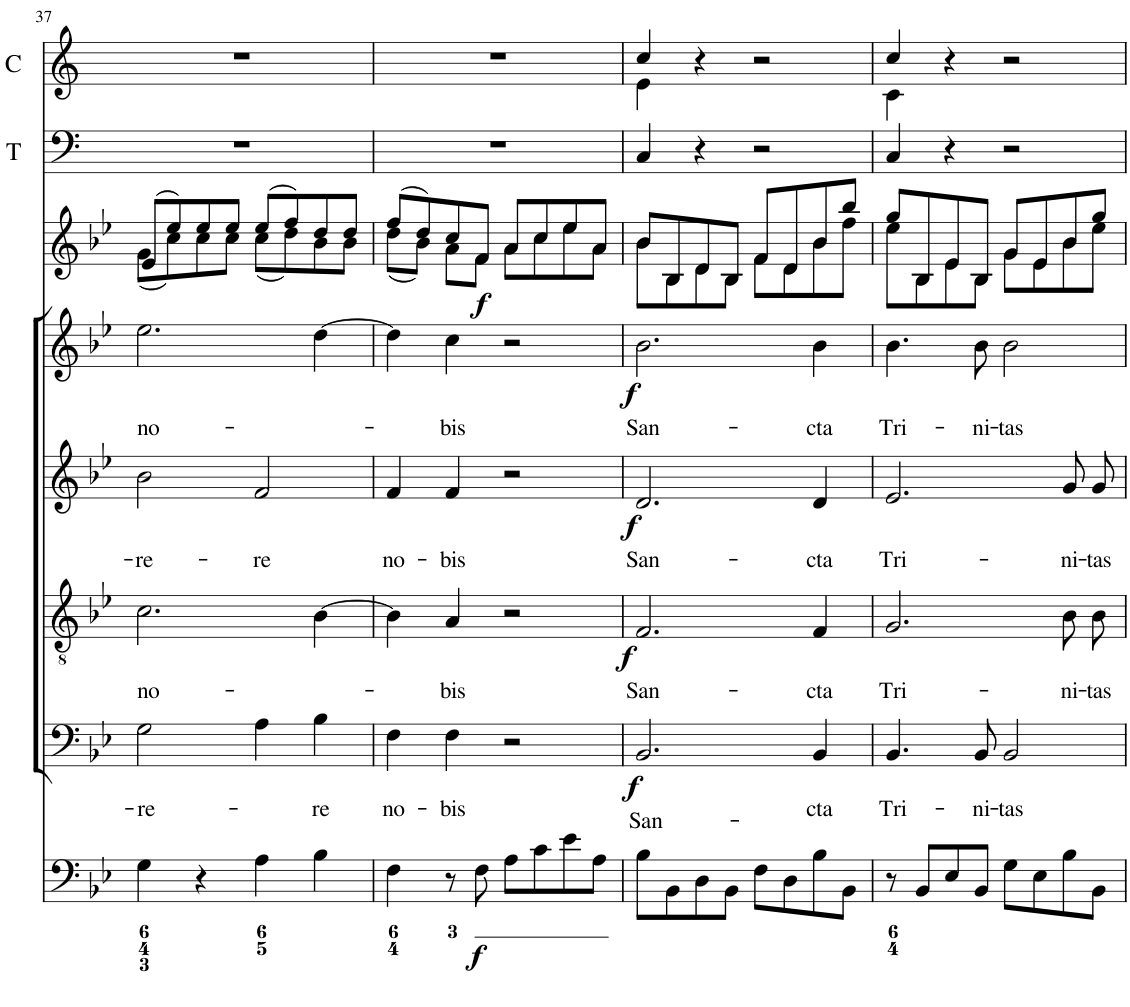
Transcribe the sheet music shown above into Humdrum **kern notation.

**kern	**dynam	**kern	**text	**dynam	**kern	**text	**dynam	**kern	**text	**dynam	**kern	**text	**dynam	**kern	**dynam	**kern	**dynam	**kern	**dynam	**kern	**kern
*part10	*part10	*part9	*part9	*part9	*part8	*part8	*part8	*part7	*part7	*part7	*part6	*part6	*part6	*part5	*part5	*part4	*part4	*part3	*part3	*part2	*part1
*staff10	*staff10	*staff9	*staff9	*staff9	*staff8	*staff8	*staff8	*staff7	*staff7	*staff7	*staff6	*staff6	*staff6	*staff5	*staff5	*staff4	*staff4	*staff3	*staff3	*staff2	*staff1
*I"Organ	*	*I"Voice	*	*	*I"Tenor	*	*	*I"Alto	*	*	*I"Voice	*	*	*I"Violin	*	*I"Violin	*	*I"2 Violini	*	*I"Timpani	*I"Clarini in B[b]
*	*	*	*	*	*	*	*	*	*	*	*	*	*	*I'Vln	*	*I'Vln	*	*I'Vln	*	*I'T	*I'C
!!LO:PB:g=z
*clefF4	*	*clefF4	*	*	*clefGv2	*	*	*clefG2	*	*	*clefG2	*	*	*clefG2	*	*clefG2	*	*clefG2	*	*clefF4	*clefG2
*	*	*	*	*	*	*	*	*	*	*	*	*	*	*	*	*	*	*	*	*Trd1c2	*Trd1c2
*k[b-e-]	*	*k[b-e-]	*	*	*k[b-e-]	*	*	*k[b-e-]	*	*	*k[b-e-]	*	*	*k[b-e-]	*	*k[b-e-]	*	*k[b-e-]	*	*k[]	*k[]
*M4/4	*	*M4/4	*	*	*M4/4	*	*	*M4/4	*	*	*M4/4	*	*	*M4/4	*	*M4/4	*	*M4/4	*	*M4/4	*M4/4
*met(c)	*	*met(c)	*	*	*met(c)	*	*	*met(c)	*	*	*met(c)	*	*	*met(c)	*	*met(c)	*	*met(c)	*	*met(c)	*met(c)
=37	=37	=37	=37	=37	=37	=37	=37	=37	=37	=37	=37	=37	=37	=37	=37	=37	=37	=37	=37	=37	=37
!	!	!	!LO:LY:b	!	!	!LO:LY:b	!	!	!LO:LY:b	!	!	!LO:LY:b	!	!	!	!	!	!	!	!	!
*	*	*	*	*	*	*	*	*	*	*	*	*	*	*	*	*	*	*^	*	*	*
4G\	.	2G\	-re-	.	2.c\	no-	.	2b-\	-re-	.	2.ee-\	no-	.	(8g/L	.	(8e-/L	.	(8e-/L	(8g\L	.	1r	1r
.	.	.	.	.	.	.	.	.	.	.	.	.	.	8cc/J)	.	8ee-/J)	.	8ee-/)	8cc\)	.	.	.
4r	.	.	.	.	.	.	.	.	.	.	.	.	.	8cc\L	.	8ee-\L	.	8ee-/	8cc\	.	.	.
.	.	.	.	.	.	.	.	.	.	.	.	.	.	8cc\J	.	8ee-\J	.	8ee-/J	8cc\J	.	.	.
!	!	!	!	!	!	!	!	!	!LO:LY:b	!	!	!	!	!	!	!	!	!	!	!	!	!
4A\	.	4A\	.	.	.	.	.	2f/	-re	.	.	.	.	(8cc\L	.	(8ee-\L	.	(8ee-/L	(8cc\L	.	.	.
.	.	.	.	.	.	.	.	.	.	.	.	.	.	8dd\J)	.	8ff\J)	.	8ff/)	8dd\)	.	.	.
!	!	!	!LO:LY:b	!	!	!	!	!	!	!	!	!	!	!	!	!	!	!	!	!	!	!
4B-\	.	4B-\	-re	.	[4B-\	.	.	.	.	.	[4dd\	.	.	8b-\L	.	8dd\L	.	8dd/	8b-\	.	.	.
.	.	.	.	.	.	.	.	.	.	.	.	.	.	8b-\J	.	8dd\J	.	8dd/J	8b-\J	.	.	.
=38	=38	=38	=38	=38	=38	=38	=38	=38	=38	=38	=38	=38	=38	=38	=38	=38	=38	=38	=38	=38	=38	=38
!	!	!	!LO:LY:b	!	!	!	!	!	!LO:LY:b	!	!	!	!	!	!	!	!	!	!	!	!	!
4F\	.	4F\	no-	.	4B-\]	.	.	4f/	no-	.	4dd\]	.	.	(8dd\L	.	(8ff\L	.	(8ff/L	(8dd\L	.	1r	1r
.	.	.	.	.	.	.	.	.	.	.	.	.	.	8b-\J)	.	8dd\J)	.	8dd/)	8b-\J)	.	.	.
!	!	!	!LO:LY:b	!	!	!LO:LY:b	!	!	!LO:LY:b	!	!	!LO:LY:b	!	!	!LO:DY:b	!	!	!	!	!	!	!
8r	.	4F\	-bis	.	4A/	-bis	.	4f/	-bis	.	4cc\	-bis	.	8a/L	f	8cc/L	.	8cc/	8a\L	.	.	.
!	!LO:DY:b	!	!	!	!	!	!	!	!	!	!	!	!	!	!	!	!LO:DY:b	!	!	!LO:DY:b	!	!
8F\	f	.	.	.	.	.	.	.	.	.	.	.	.	8f/J	.	8f/J	f	8f/J	8f\J	f	.	.
8A\L	.	2r	.	.	2r	.	.	2r	.	.	2r	.	.	8a\L	.	8a\L	.	8a/L	8a\L	.	.	.
8c\	.	.	.	.	.	.	.	.	.	.	.	.	.	8cc\J	.	8cc\J	.	8cc/	8cc\	.	.	.
8e-\	.	.	.	.	.	.	.	.	.	.	.	.	.	8ee-\L	.	8ee-\L	.	8ee-/	8ee-\	.	.	.
8A\J	.	.	.	.	.	.	.	.	.	.	.	.	.	8a\J	.	8a\J	.	8a/J	8a\J	.	.	.
=39	=39	=39	=39	=39	=39	=39	=39	=39	=39	=39	=39	=39	=39	=39	=39	=39	=39	=39	=39	=39	=39	=39
!	!	!	!LO:LY:b	!LO:DY:b	!	!LO:LY:b	!LO:DY:b	!	!LO:LY:b	!LO:DY:b	!	!LO:LY:b	!LO:DY:b	!	!	!	!	!	!	!	!	!
*	*	*	*	*	*	*	*	*	*	*	*	*	*	*	*	*	*	*	*	*	*	*^
8B-\L	.	2.BB-/	San-	f	2.F/	San-	f	2.d/	San-	f	2.b-\	San-	f	8b-/L	.	8b-/L	.	8b-/L	8b-\L	.	4C/	4cc/	4e\
8BB-\	.	.	.	.	.	.	.	.	.	.	.	.	.	8B-/J	.	8B-/J	.	8B-/	8B-\	.	.	.	.
8D\	.	.	.	.	.	.	.	.	.	.	.	.	.	8d/L	.	8d/L	.	8d/	8d\	.	4r	4r	2.ryy
8BB-\J	.	.	.	.	.	.	.	.	.	.	.	.	.	8B-/J	.	8B-/J	.	8B-/J	8B-\J	.	.	.	.
8F\L	.	.	.	.	.	.	.	.	.	.	.	.	.	8f/L	.	8f/L	.	8f/L	8f\L	.	2r	2r	.
8D\	.	.	.	.	.	.	.	.	.	.	.	.	.	8d/J	.	8d/J	.	8d/	8d\	.	.	.	.
!	!	!	!LO:LY:b	!	!	!LO:LY:b	!	!	!LO:LY:b	!	!	!LO:LY:b	!	!	!	!	!	!	!	!	!	!	!
8B-\	.	4BB-/	-cta	.	4F/	-cta	.	4d/	-cta	.	4b-\	-cta	.	8b-\L	.	8b-\L	.	8b-/	8b-\	.	.	.	.
8BB-\J	.	.	.	.	.	.	.	.	.	.	.	.	.	8ff\J	.	8bb-\J	.	8bb-/J	8ff\J	.	.	.	.
=40	=40	=40	=40	=40	=40	=40	=40	=40	=40	=40	=40	=40	=40	=40	=40	=40	=40	=40	=40	=40	=40	=40	=40
!	!	!	!LO:LY:b	!	!	!LO:LY:b	!	!	!LO:LY:b	!	!	!LO:LY:b	!	!	!	!	!	!	!	!	!	!	!
8r	.	4.BB-/	Tri-	.	2.G/	Tri-	.	2.e-/	Tri-	.	4.b-\	Tri-	.	8ee-/L	.	8gg/L	.	8gg/L	8ee-\L	.	4C/	4cc/	4c\
8BB-/L	.	.	.	.	.	.	.	.	.	.	.	.	.	8B-/J	.	8B-/J	.	8B-/	8B-\	.	.	.	.
8E-/	.	.	.	.	.	.	.	.	.	.	.	.	.	8e-/L	.	8e-/L	.	8e-/	8e-\	.	4r	4r	2.ryy
!	!	!	!LO:LY:b	!	!	!	!	!	!	!	!	!LO:LY:b	!	!	!	!	!	!	!	!	!	!	!
8BB-/J	.	8BB-/	-ni-	.	.	.	.	.	.	.	8b-\	-ni-	.	8B-/J	.	8B-/J	.	8B-/J	8B-\J	.	.	.	.
!	!	!	!LO:LY:b	!	!	!	!	!	!	!	!	!LO:LY:b	!	!	!	!	!	!	!	!	!	!	!
8G\L	.	2BB-/	-tas	.	.	.	.	.	.	.	2b-\	-tas	.	8g/L	.	8g/L	.	8g/L	8g\L	.	2r	2r	.
8E-\	.	.	.	.	.	.	.	.	.	.	.	.	.	8e-/J	.	8e-/J	.	8e-/	8e-\	.	.	.	.
!	!	!	!	!	!	!LO:LY:b	!	!	!LO:LY:b	!	!	!	!	!	!	!	!	!	!	!	!	!	!
8B-\	.	.	.	.	8B-\L	-ni-	.	8g/L	-ni-	.	.	.	.	8b-\L	.	8b-\L	.	8b-/	8b-\	.	.	.	.
!	!	!	!	!	!	!LO:LY:b	!	!	!LO:LY:b	!	!	!	!	!	!	!	!	!	!	!	!	!	!
8BB-\J	.	.	.	.	8B-\J	-tas	.	8g/J	-tas	.	.	.	.	8ee-\J	.	8gg\J	.	8gg/J	8ee-\J	.	.	.	.
*	*	*	*	*	*	*	*	*	*	*	*	*	*	*	*	*	*	*v	*v	*	*	*v	*v
=	=	=	=	=	=	=	=	=	=	=	=	=	=	=	=	=	=	=	=	=	=
*-	*-	*-	*-	*-	*-	*-	*-	*-	*-	*-	*-	*-	*-	*-	*-	*-	*-	*-	*-	*-	*-
